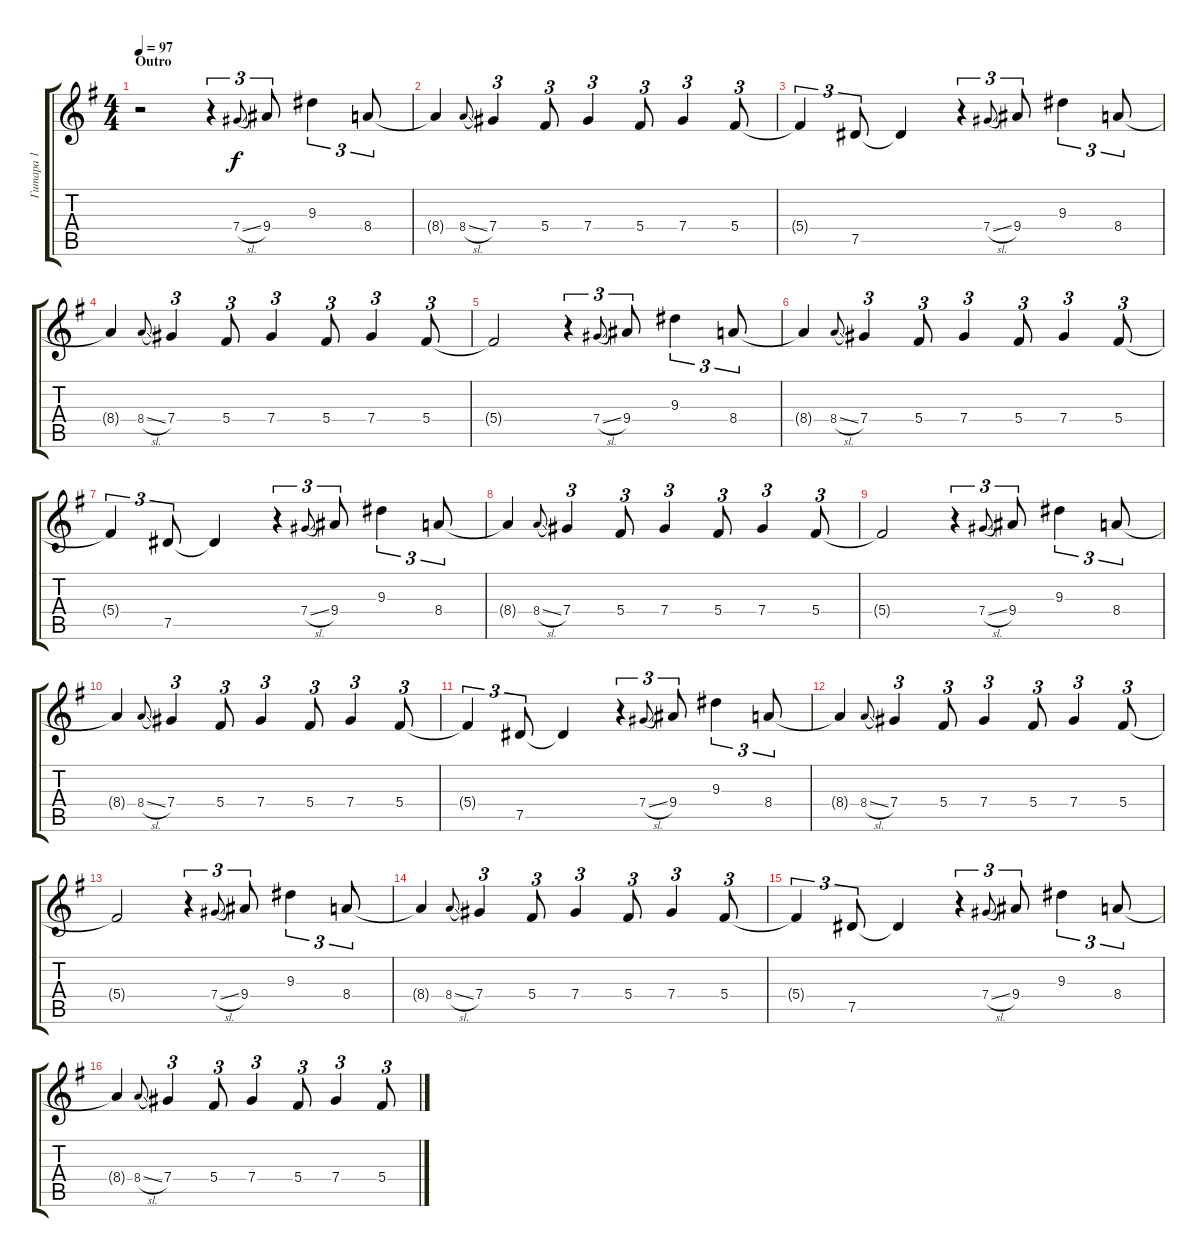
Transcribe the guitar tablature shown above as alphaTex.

\track ("Гитара 1" "Гитара 1") {instrument acousticguitarsteel}
\staff {score tabs}
\tuning (Eb4 Bb3 Gb3 Db3 Ab2 Eb2) {hide}
\ts (4 4)
\section ("" "Outro")
\tempo 97
\clef g2
\ks eminor
r.2{dy mf} r.4{tu (3 2)} 7.4{sl}.8{gr onbeat dy f} 9.4.8{tu (3 2)} 9.3.4{tu (3 2)} 8.4.8{tu (3 2)} |
8.4{t}.4 8.4{sl}.8{gr onbeat} 7.4.4{tu (3 2)} 5.4.8{tu (3 2)} 7.4.4{tu (3 2)} 5.4.8{tu (3 2)} 7.4.4{tu (3 2)} 5.4.8{tu (3 2)} |
5.4{t}.4{tu (3 2)} 7.5.8{tu (3 2)} 7.5{t}.4 r.4{tu (3 2)} 7.4{sl}.8{gr onbeat} 9.4.8{tu (3 2)} 9.3.4{tu (3 2)} 8.4.8{tu (3 2)} |
8.4{t}.4 8.4{sl}.8{gr onbeat} 7.4.4{tu (3 2)} 5.4.8{tu (3 2)} 7.4.4{tu (3 2)} 5.4.8{tu (3 2)} 7.4.4{tu (3 2)} 5.4.8{tu (3 2)} |
5.4{t}.2 r.4{tu (3 2)} 7.4{sl}.8{gr onbeat} 9.4.8{tu (3 2)} 9.3.4{tu (3 2)} 8.4.8{tu (3 2)} |
8.4{t}.4 8.4{sl}.8{gr onbeat} 7.4.4{tu (3 2)} 5.4.8{tu (3 2)} 7.4.4{tu (3 2)} 5.4.8{tu (3 2)} 7.4.4{tu (3 2)} 5.4.8{tu (3 2)} |
5.4{t}.4{tu (3 2)} 7.5.8{tu (3 2)} 7.5{t}.4 r.4{tu (3 2)} 7.4{sl}.8{gr onbeat} 9.4.8{tu (3 2)} 9.3.4{tu (3 2)} 8.4.8{tu (3 2)} |
8.4{t}.4 8.4{sl}.8{gr onbeat} 7.4.4{tu (3 2)} 5.4.8{tu (3 2)} 7.4.4{tu (3 2)} 5.4.8{tu (3 2)} 7.4.4{tu (3 2)} 5.4.8{tu (3 2)} |
5.4{t}.2 r.4{tu (3 2)} 7.4{sl}.8{gr onbeat} 9.4.8{tu (3 2)} 9.3.4{tu (3 2)} 8.4.8{tu (3 2)} |
8.4{t}.4 8.4{sl}.8{gr onbeat} 7.4.4{tu (3 2)} 5.4.8{tu (3 2)} 7.4.4{tu (3 2)} 5.4.8{tu (3 2)} 7.4.4{tu (3 2)} 5.4.8{tu (3 2)} |
5.4{t}.4{tu (3 2)} 7.5.8{tu (3 2)} 7.5{t}.4 r.4{tu (3 2)} 7.4{sl}.8{gr onbeat} 9.4.8{tu (3 2)} 9.3.4{tu (3 2)} 8.4.8{tu (3 2)} |
8.4{t}.4 8.4{sl}.8{gr onbeat} 7.4.4{tu (3 2)} 5.4.8{tu (3 2)} 7.4.4{tu (3 2)} 5.4.8{tu (3 2)} 7.4.4{tu (3 2)} 5.4.8{tu (3 2)} |
5.4{t}.2 r.4{tu (3 2)} 7.4{sl}.8{gr onbeat} 9.4.8{tu (3 2)} 9.3.4{tu (3 2)} 8.4.8{tu (3 2)} |
8.4{t}.4 8.4{sl}.8{gr onbeat} 7.4.4{tu (3 2)} 5.4.8{tu (3 2)} 7.4.4{tu (3 2)} 5.4.8{tu (3 2)} 7.4.4{tu (3 2)} 5.4.8{tu (3 2)} |
5.4{t}.4{tu (3 2)} 7.5.8{tu (3 2)} 7.5{t}.4 r.4{tu (3 2)} 7.4{sl}.8{gr onbeat} 9.4.8{tu (3 2)} 9.3.4{tu (3 2)} 8.4.8{tu (3 2)} |
8.4{t}.4 8.4{sl}.8{gr onbeat} 7.4.4{tu (3 2)} 5.4.8{tu (3 2)} 7.4.4{tu (3 2)} 5.4.8{tu (3 2)} 7.4.4{tu (3 2)} 5.4.8{tu (3 2)}
